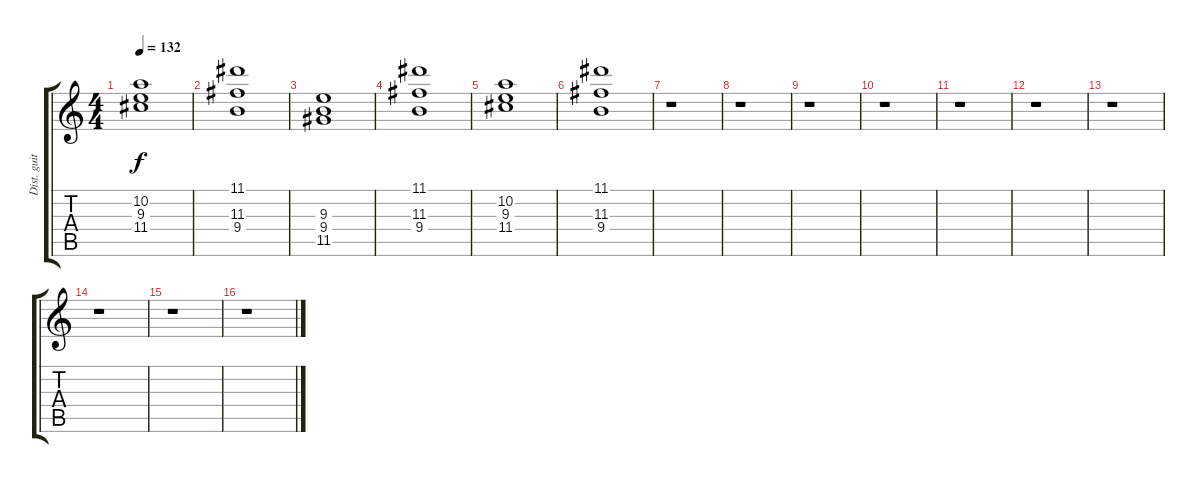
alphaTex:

\track ("Dist. guitar (chords)" "Dist. guit") {instrument overdrivenguitar}
\staff {score tabs}
\tuning (E4 B3 G3 D3 A2 E2) {hide}
\ts (4 4)
\tempo 132
\clef g2
\ks c
(10.2 9.3 11.4).1{dy f} |
(11.1 11.3 9.4).1 |
(9.3 9.4 11.5).1 |
(11.1 11.3 9.4).1 |
(10.2 9.3 11.4).1 |
(11.1 11.3 9.4).1 |
r.1 |
r.1 |
r.1 |
r.1 |
r.1 |
r.1 |
r.1 |
r.1 |
r.1 |
r.1
